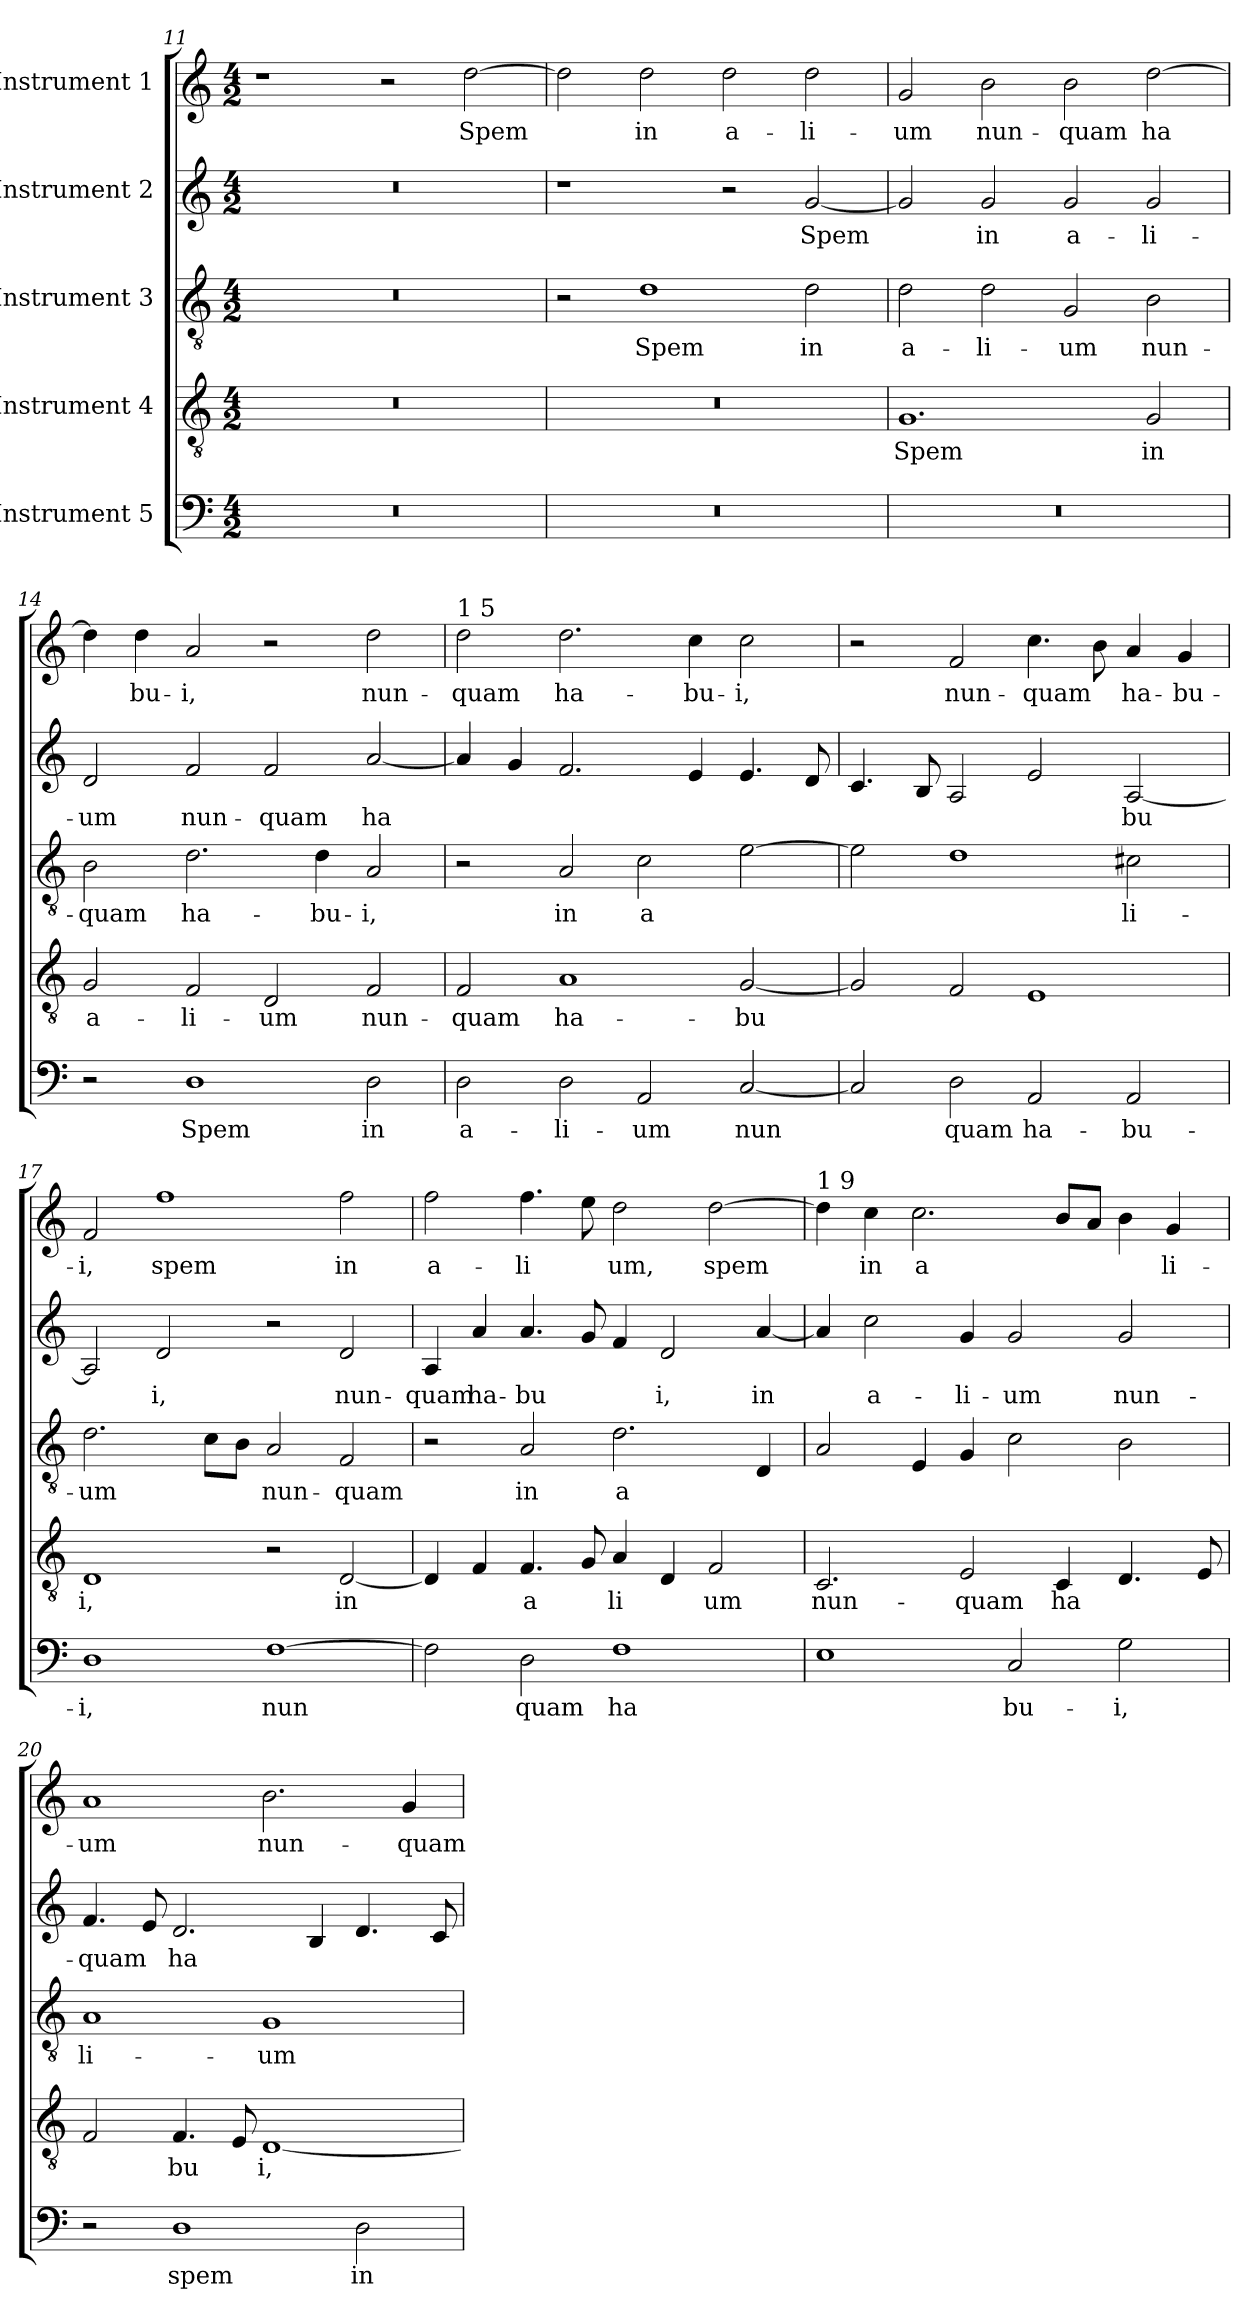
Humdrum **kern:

**kern	**text	**kern	**text	**kern	**text	**kern	**text	**kern	**text
*part5	*part5	*part4	*part4	*part3	*part3	*part2	*part2	*part1	*part1
*staff5	*staff5	*staff4	*staff4	*staff3	*staff3	*staff2	*staff2	*staff1	*staff1
*I"Instrument 5	*	*I"Instrument 4	*	*I"Instrument 3	*	*I"Instrument 2	*	*I"Instrument 1	*
*clefF4	*	*clefGv2	*	*clefGv2	*	*clefG2	*	*clefG2	*
*k[]	*	*k[]	*	*k[]	*	*k[]	*	*k[]	*
*C:	*	*C:	*	*C:	*	*C:	*	*C:	*
*M4/2	*	*M4/2	*	*M4/2	*	*M4/2	*	*M4/2	*
=11	=11	=11	=11	=11	=11	=11	=11	=11	=11
0r	.	0r	.	0r	.	0r	.	1r	.
.	.	.	.	.	.	.	.	2r	.
!	!	!	!	!	!	!	!	!	!LO:LY:b:cj
.	.	.	.	.	.	.	.	[>2dd\	Spem
=12	=12	=12	=12	=12	=12	=12	=12	=12	=12
!	!	!	!	!	!	!	!	!	!LO:LY:b:cj
0r	.	0r	.	2r	.	1r	.	2dd\]	.
!	!	!	!	!	!LO:LY:b:cj	!	!	!	!LO:LY:b:cj
.	.	.	.	1d	Spem	.	.	2dd\	in
!	!	!	!	!	!	!	!	!	!LO:LY:b:cj
.	.	.	.	.	.	2r	.	2dd\	a-
!	!	!	!	!	!LO:LY:b:cj	!	!LO:LY:b:cj	!	!LO:LY:b:cj
.	.	.	.	2d\	in	[<2g/	Spem	2dd\	-li-
=13	=13	=13	=13	=13	=13	=13	=13	=13	=13
!	!	!	!LO:LY:b:cj	!	!LO:LY:b:cj	!	!LO:LY:b:cj	!	!LO:LY:b:cj
0r	.	1.G	Spem	2d\	a-	2g/]	.	2g/	-um
!	!	!	!	!	!LO:LY:b:cj	!	!LO:LY:b:cj	!	!LO:LY:b:cj
.	.	.	.	2d\	-li-	2g/	in	2b\	nun-
!	!	!	!	!	!LO:LY:b:cj	!	!LO:LY:b:cj	!	!LO:LY:b:cj
.	.	.	.	2G/	-um	2g/	a-	2b\	-quam
!	!	!	!LO:LY:b:cj	!	!LO:LY:b:cj	!	!LO:LY:b:cj	!	!LO:LY:b:cj
.	.	2G/	in	2B\	nun-	2g/	-li-	[>2dd\	ha-
=14	=14	=14	=14	=14	=14	=14	=14	=14	=14
!	!	!	!LO:LY:b:cj	!	!LO:LY:b:cj	!	!LO:LY:b:cj	!	!LO:LY:b:cj
2r	.	2G/	a-	2B\	-quam	2d/	-um	4dd\]	--
!	!	!	!	!	!	!	!	!	!LO:LY:b:cj
.	.	.	.	.	.	.	.	4dd\	-bu-
!	!LO:LY:b:cj	!	!LO:LY:b:cj	!	!LO:LY:b:cj	!	!LO:LY:b:cj	!	!LO:LY:b:cj
1D	Spem	2F/	-li-	2.d\	ha-	2f/	nun-	2a/	-i,
!	!	!	!LO:LY:b:cj	!	!	!	!LO:LY:b:cj	!	!
.	.	2D/	-um	.	.	2f/	-quam	2r	.
!	!	!	!	!	!LO:LY:b:cj	!	!	!	!
.	.	.	.	4d\	-bu-	.	.	.	.
!	!LO:LY:b:cj	!	!LO:LY:b:cj	!	!LO:LY:b:cj	!	!LO:LY:b:cj	!	!LO:LY:b:cj
2D\	in	2F/	nun-	2A/	-i,	[<2a/	ha-	2dd\	nun-
!!LO:LB:g=z
=15	=15	=15	=15	=15	=15	=15	=15	=15	=15
!	!	!	!	!	!	!	!	!LO:TX:a:t=1 5	!
!	!LO:LY:b:cj	!	!LO:LY:b:cj	!	!	!	!LO:LY:b:cj	!	!LO:LY:b:cj
2D\	a-	2F/	-quam	2r	.	4a/]	--	2dd\	-quam
!	!	!	!	!	!	!	!LO:LY:b:cj	!	!
.	.	.	.	.	.	4g/	--	.	.
!	!LO:LY:b:cj	!	!LO:LY:b:cj	!	!LO:LY:b:cj	!	!LO:LY:b:cj	!	!LO:LY:b:cj
2D\	-li-	1A	ha-	2A/	in	2.f/	--	2.dd\	ha-
!	!LO:LY:b:cj	!	!	!	!LO:LY:b:cj	!	!	!	!
2AA/	-um	.	.	2c\	a-	.	.	.	.
!	!	!	!	!	!	!	!LO:LY:b:cj	!	!LO:LY:b:cj
.	.	.	.	.	.	4e/	--	4cc\	-bu-
!	!LO:LY:b:cj	!	!LO:LY:b:cj	!	!LO:LY:b:cj	!	!LO:LY:b:cj	!	!LO:LY:b:cj
[<2C/	nun-	[<2G/	-bu-	[>2e\	--	4.e/	--	2cc\	-i,
!	!	!	!	!	!	!	!LO:LY:b:cj	!	!
.	.	.	.	.	.	8d/	--	.	.
=16	=16	=16	=16	=16	=16	=16	=16	=16	=16
!	!LO:LY:b:cj	!	!LO:LY:b:cj	!	!LO:LY:b:cj	!	!LO:LY:b:cj	!	!
2C/]	--	2G/]	--	2e\]	--	4.c/	--	2r	.
!	!	!	!	!	!	!	!LO:LY:b:cj	!	!
.	.	.	.	.	.	8B/	--	.	.
!	!LO:LY:b:cj	!	!LO:LY:b:cj	!	!LO:LY:b:cj	!	!LO:LY:b:cj	!	!LO:LY:b:cj
2D\	-quam	2F/	--	1d	--	2A/	--	2f/	nun-
!	!LO:LY:b:cj	!	!LO:LY:b:cj	!	!	!	!LO:LY:b:cj	!	!LO:LY:b:cj
2AA/	ha-	1E	--	.	.	2e/	--	4.cc\	-quam
!	!	!	!	!	!	!	!	!	!LO:LY:b:cj
.	.	.	.	.	.	.	.	8b\	.
!	!LO:LY:b:cj	!	!	!	!LO:LY:b:cj	!	!LO:LY:b:cj	!	!LO:LY:b:cj
2AA/	-bu-	.	.	2c#X\	-li-	[<2A/	-bu-	4a/	ha-
!	!	!	!	!	!	!	!	!	!LO:LY:b:cj
.	.	.	.	.	.	.	.	4g/	-bu-
=17	=17	=17	=17	=17	=17	=17	=17	=17	=17
!	!LO:LY:b:cj	!	!LO:LY:b:cj	!	!LO:LY:b:cj	!	!LO:LY:b:cj	!	!LO:LY:b:cj
1D	-i,	1D	-i,	2.d\	-um	2A/]	--	2f/	-i,
!	!	!	!	!	!	!	!LO:LY:b:cj	!	!LO:LY:b:cj
.	.	.	.	.	.	2d/	-i,	1ff	spem
!	!	!	!	!	!LO:LY:b:cj	!	!	!	!
.	.	.	.	8c\L	.	.	.	.	.
!	!	!	!	!	!LO:LY:b:cj	!	!	!	!
.	.	.	.	8B\J	.	.	.	.	.
!	!LO:LY:b:cj	!	!	!	!LO:LY:b:cj	!	!	!	!
[>1F	nun-	2r	.	2A/	nun-	2r	.	.	.
!	!	!	!LO:LY:b:cj	!	!LO:LY:b:cj	!	!LO:LY:b:cj	!	!LO:LY:b:cj
.	.	[<2D/	in	2F/	-quam	2d/	nun-	2ff\	in
=18	=18	=18	=18	=18	=18	=18	=18	=18	=18
!	!LO:LY:b:cj	!	!LO:LY:b:cj	!	!	!	!LO:LY:b:cj	!	!LO:LY:b:cj
2F\]	--	4D/]	.	2r	.	4A/	-quam	2ff\	a-
!	!	!	!LO:LY:b:cj	!	!	!	!LO:LY:b:cj	!	!
.	.	4F/	.	.	.	4a/	ha-	.	.
!	!LO:LY:b:cj	!	!LO:LY:b:cj	!	!LO:LY:b:cj	!	!LO:LY:b:cj	!	!LO:LY:b:cj
2D\	-quam	4.F/	a-	2A/	in	4.a/	-bu-	4.ff\	-li-
!	!	!	!LO:LY:b:cj	!	!	!	!LO:LY:b:cj	!	!LO:LY:b:cj
.	.	8G/	--	.	.	8g/	--	8ee\	--
!	!LO:LY:b:cj	!	!LO:LY:b:cj	!	!LO:LY:b:cj	!	!LO:LY:b:cj	!	!LO:LY:b:cj
1F	ha-	4A/	-li-	2.d\	a-	4f/	--	2dd\	-um,
!	!	!	!LO:LY:b:cj	!	!	!	!LO:LY:b:cj	!	!
.	.	4D/	--	.	.	2d/	-i,	.	.
!	!	!	!LO:LY:b:cj	!	!	!	!	!	!LO:LY:b:cj
.	.	2F/	-um	.	.	.	.	[<2dd\	spem
!	!	!	!	!	!LO:LY:b:cj	!	!LO:LY:b:cj	!	!
.	.	.	.	4D/	--	[<4a/	in	.	.
!!LO:PB:g=z
=19	=19	=19	=19	=19	=19	=19	=19	=19	=19
!	!	!	!	!	!	!	!	!LO:TX:a:t=1 9	!
!	!LO:LY:b:cj	!	!LO:LY:b:cj	!	!LO:LY:b:cj	!	!LO:LY:b:cj	!	!LO:LY:b:cj
1E	--	2.C/	nun-	2A/	--	4a/]	.	4dd\]	.
!	!	!	!	!	!	!	!LO:LY:b:cj	!	!LO:LY:b:cj
.	.	.	.	.	.	2cc\	a-	4cc\	in
!	!	!	!	!	!LO:LY:b:cj	!	!	!	!LO:LY:b:cj
.	.	.	.	4E/	--	.	.	2.cc\	a-
!	!	!	!LO:LY:b:cj	!	!LO:LY:b:cj	!	!LO:LY:b:cj	!	!
.	.	2E/	-quam	4G/	--	4g/	-li-	.	.
!	!LO:LY:b:cj	!	!	!	!LO:LY:b:cj	!	!LO:LY:b:cj	!	!
2C/	-bu-	.	.	2c\	--	2g/	-um	.	.
!	!	!	!LO:LY:b:cj	!	!	!	!	!	!LO:LY:b:cj
.	.	4C/	ha-	.	.	.	.	8b/L	--
!	!	!	!	!	!	!	!	!	!LO:LY:b:cj
.	.	.	.	.	.	.	.	8a/J	--
!	!LO:LY:b:cj	!	!LO:LY:b:cj	!	!LO:LY:b:cj	!	!LO:LY:b:cj	!	!LO:LY:b:cj
2G\	-i,	4.D/	--	2B\	--	2g/	nun-	4b\	--
!	!	!	!	!	!	!	!	!	!LO:LY:b:cj
.	.	.	.	.	.	.	.	4g/	-li-
!	!	!	!LO:LY:b:cj	!	!	!	!	!	!
.	.	8E/	--	.	.	.	.	.	.
=20	=20	=20	=20	=20	=20	=20	=20	=20	=20
!	!	!	!LO:LY:b:cj	!	!LO:LY:b:cj	!	!LO:LY:b:cj	!	!LO:LY:b:cj
2r	.	2F/	--	1A	-li-	4.f/	-quam	1a	-um
!	!	!	!	!	!	!	!LO:LY:b:cj	!	!
.	.	.	.	.	.	8e/	.	.	.
!	!LO:LY:b:cj	!	!LO:LY:b:cj	!	!	!	!LO:LY:b:cj	!	!
1D	spem	4.F/	-bu-	.	.	2.d/	ha-	.	.
!	!	!	!LO:LY:b:cj	!	!	!	!	!	!
.	.	8E/	--	.	.	.	.	.	.
!	!	!	!LO:LY:b:cj	!	!LO:LY:b:cj	!	!	!	!LO:LY:b:cj
.	.	[<1D	-i,	1G	-um	.	.	2.b\	nun-
!	!	!	!	!	!	!	!LO:LY:b:cj	!	!
.	.	.	.	.	.	4B/	--	.	.
!	!LO:LY:b:cj	!	!	!	!	!	!LO:LY:b:cj	!	!
2D\	in	.	.	.	.	4.d/	--	.	.
!	!	!	!	!	!	!	!	!	!LO:LY:b:cj
.	.	.	.	.	.	.	.	4g/	-quam
!	!	!	!	!	!	!	!LO:LY:b:cj	!	!
.	.	.	.	.	.	8c/	--	.	.
=	=	=	=	=	=	=	=	=	=
*-	*-	*-	*-	*-	*-	*-	*-	*-	*-
